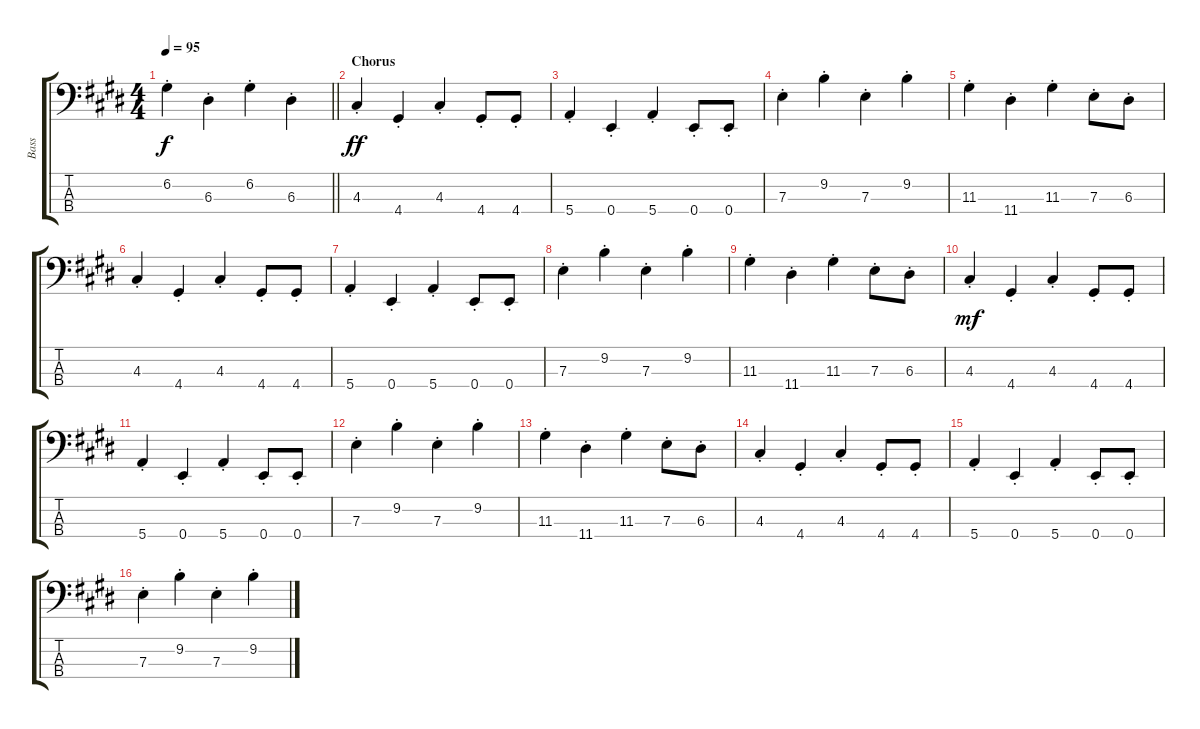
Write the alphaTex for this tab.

\track ("Bass" "Bass") {instrument electricbassfinger}
\staff {score tabs}
\tuning (G2 D2 A1 E1) {hide}
\ts (4 4)
\tempo 95
\clef f4
\barLineRight lightlight
\ks e
6.2{st}.4{dy f} 6.3{st}.4 6.2{st}.4 6.3{st}.4 |
\section ("" "Chorus")
4.3{st}.4{dy ff} 4.4{st}.4 4.3{st}.4 4.4{st}.8 4.4{st}.8 |
5.4{st}.4 0.4{st}.4 5.4{st}.4 0.4{st}.8 0.4{st}.8 |
7.3{st}.4 9.2{st}.4 7.3{st}.4 9.2{st}.4 |
11.3{st}.4 11.4{st}.4 11.3{st}.4 7.3{st}.8 6.3{st}.8 |
4.3{st}.4 4.4{st}.4 4.3{st}.4 4.4{st}.8 4.4{st}.8 |
5.4{st}.4 0.4{st}.4 5.4{st}.4 0.4{st}.8 0.4{st}.8 |
7.3{st}.4 9.2{st}.4 7.3{st}.4 9.2{st}.4 |
11.3{st}.4 11.4{st}.4 11.3{st}.4 7.3{st}.8 6.3{st}.8 |
4.3{st}.4{dy mf} 4.4{st}.4 4.3{st}.4 4.4{st}.8 4.4{st}.8 |
5.4{st}.4 0.4{st}.4 5.4{st}.4 0.4{st}.8 0.4{st}.8 |
7.3{st}.4 9.2{st}.4 7.3{st}.4 9.2{st}.4 |
11.3{st}.4 11.4{st}.4 11.3{st}.4 7.3{st}.8 6.3{st}.8 |
4.3{st}.4 4.4{st}.4 4.3{st}.4 4.4{st}.8 4.4{st}.8 |
5.4{st}.4 0.4{st}.4 5.4{st}.4 0.4{st}.8 0.4{st}.8 |
7.3{st}.4 9.2{st}.4 7.3{st}.4 9.2{st}.4
